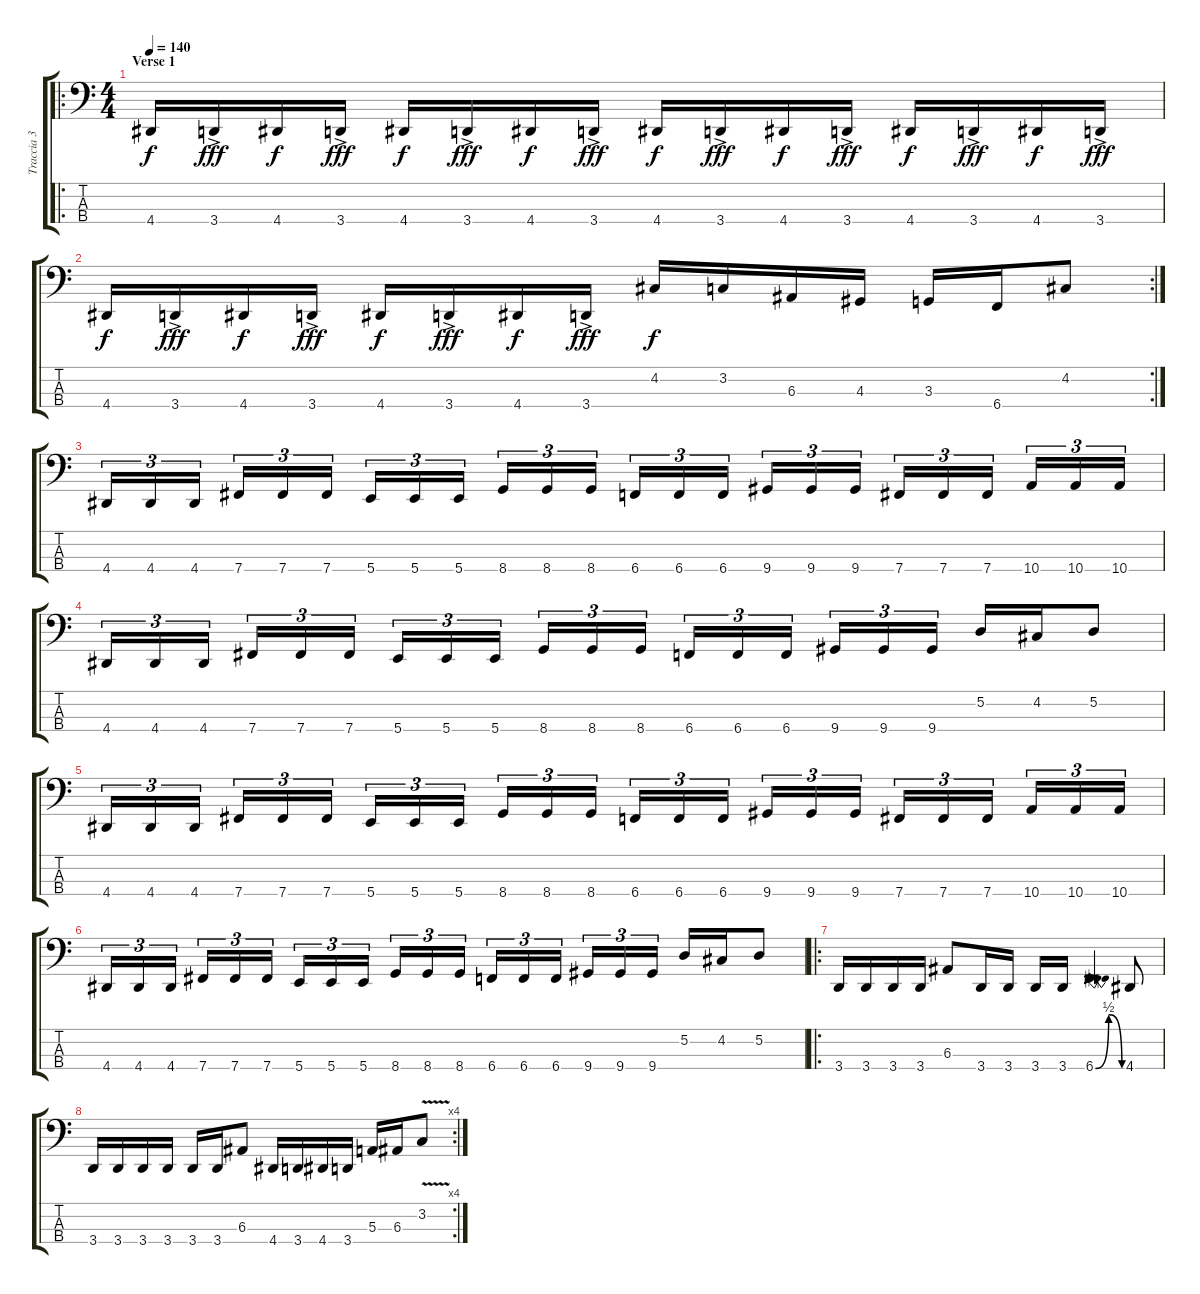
\track ("Traccia 3" "Traccia 3") {instrument electricbasspick}
\staff {score tabs}
\tuning (D2 A1 E1 B0) {hide}
\ro
\ts (4 4)
\section ("" "Verse 1")
\tempo 140
\clef f4
\ks c
4.4.16{dy f} 3.4{ac}.16{dy fff} 4.4.16{dy f} 3.4{ac}.16{dy fff} 4.4.16{dy f} 3.4{ac}.16{dy fff} 4.4.16{dy f} 3.4{ac}.16{dy fff} 4.4.16{dy f} 3.4{ac}.16{dy fff} 4.4.16{dy f} 3.4{ac}.16{dy fff} 4.4.16{dy f} 3.4{ac}.16{dy fff} 4.4.16{dy f} 3.4{ac}.16{dy fff} |
\rc 2
4.4.16{dy f} 3.4{ac}.16{dy fff} 4.4.16{dy f} 3.4{ac}.16{dy fff} 4.4.16{dy f} 3.4{ac}.16{dy fff} 4.4.16{dy f} 3.4{ac}.16{dy fff} 4.2.16{dy f} 3.2.16 6.3.16 4.3.16 3.3.16 6.4.16 4.2.8 |
4.4.16{tu (3 2)} 4.4.16{tu (3 2)} 4.4.16{tu (3 2)} 7.4.16{tu (3 2)} 7.4.16{tu (3 2)} 7.4.16{tu (3 2)} 5.4.16{tu (3 2)} 5.4.16{tu (3 2)} 5.4.16{tu (3 2)} 8.4.16{tu (3 2)} 8.4.16{tu (3 2)} 8.4.16{tu (3 2)} 6.4.16{tu (3 2)} 6.4.16{tu (3 2)} 6.4.16{tu (3 2)} 9.4.16{tu (3 2)} 9.4.16{tu (3 2)} 9.4.16{tu (3 2)} 7.4.16{tu (3 2)} 7.4.16{tu (3 2)} 7.4.16{tu (3 2)} 10.4.16{tu (3 2)} 10.4.16{tu (3 2)} 10.4.16{tu (3 2)} |
4.4.16{tu (3 2)} 4.4.16{tu (3 2)} 4.4.16{tu (3 2)} 7.4.16{tu (3 2)} 7.4.16{tu (3 2)} 7.4.16{tu (3 2)} 5.4.16{tu (3 2)} 5.4.16{tu (3 2)} 5.4.16{tu (3 2)} 8.4.16{tu (3 2)} 8.4.16{tu (3 2)} 8.4.16{tu (3 2)} 6.4.16{tu (3 2)} 6.4.16{tu (3 2)} 6.4.16{tu (3 2)} 9.4.16{tu (3 2)} 9.4.16{tu (3 2)} 9.4.16{tu (3 2)} 5.2.16 4.2.16 5.2.8 |
4.4.16{tu (3 2)} 4.4.16{tu (3 2)} 4.4.16{tu (3 2)} 7.4.16{tu (3 2)} 7.4.16{tu (3 2)} 7.4.16{tu (3 2)} 5.4.16{tu (3 2)} 5.4.16{tu (3 2)} 5.4.16{tu (3 2)} 8.4.16{tu (3 2)} 8.4.16{tu (3 2)} 8.4.16{tu (3 2)} 6.4.16{tu (3 2)} 6.4.16{tu (3 2)} 6.4.16{tu (3 2)} 9.4.16{tu (3 2)} 9.4.16{tu (3 2)} 9.4.16{tu (3 2)} 7.4.16{tu (3 2)} 7.4.16{tu (3 2)} 7.4.16{tu (3 2)} 10.4.16{tu (3 2)} 10.4.16{tu (3 2)} 10.4.16{tu (3 2)} |
4.4.16{tu (3 2)} 4.4.16{tu (3 2)} 4.4.16{tu (3 2)} 7.4.16{tu (3 2)} 7.4.16{tu (3 2)} 7.4.16{tu (3 2)} 5.4.16{tu (3 2)} 5.4.16{tu (3 2)} 5.4.16{tu (3 2)} 8.4.16{tu (3 2)} 8.4.16{tu (3 2)} 8.4.16{tu (3 2)} 6.4.16{tu (3 2)} 6.4.16{tu (3 2)} 6.4.16{tu (3 2)} 9.4.16{tu (3 2)} 9.4.16{tu (3 2)} 9.4.16{tu (3 2)} 5.2.16 4.2.16 5.2.8 |
\ro
3.4.16 3.4.16 3.4.16 3.4.16 6.3.8 3.4.16 3.4.16 3.4.16 3.4.16 6.4{be (bendrelease 0 0 30 2 30 2 60 0)}.4 4.4.8 |
\rc 4
3.4.16 3.4.16 3.4.16 3.4.16 3.4.16 3.4.16 6.3.8 4.4.16 3.4.16 4.4.16 3.4.16 5.3.16 6.3.16 3.2{v}.8
